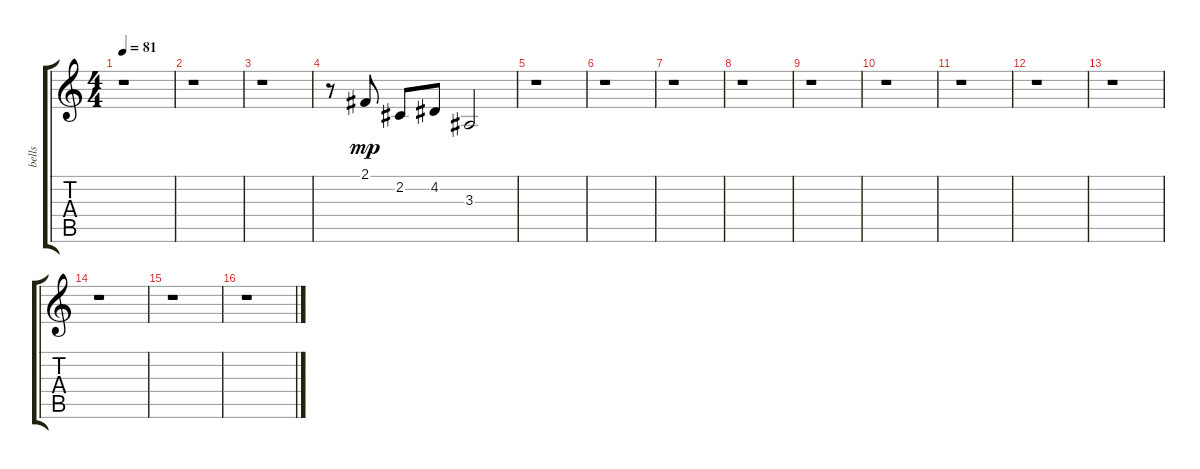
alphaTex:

\track ("bells   " "bells   ") {instrument tubularbells}
\staff {score tabs}
\tuning (E4 B3 G3 D3 A2 E2) {hide}
\ts (4 4)
\tempo 81
\clef g2
\ks c
r.1{dy mp instrument tubularbells} |
r.1 |
r.1 |
r.8 2.1.8 2.2.8 4.2.8 3.3.2 |
r.1 |
r.1 |
r.1 |
r.1 |
r.1 |
r.1 |
r.1 |
r.1 |
r.1 |
r.1 |
r.1 |
r.1
